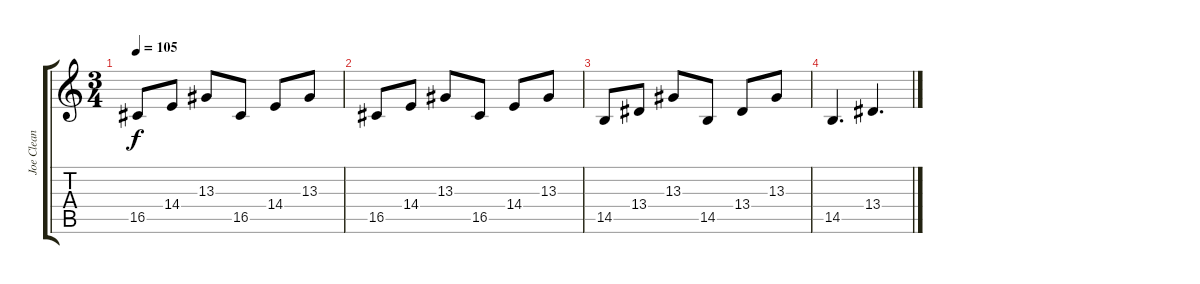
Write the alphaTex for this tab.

\track ("Joe Clean" "Joe Clean") {instrument pad1newage}
\staff {score tabs}
\tuning (E4 B3 G3 D3 A2 E2) {hide}
\ts (3 4)
\tempo 105
\clef g2
\ks c
16.5.8{dy f} 14.4.8 13.3.8 16.5.8 14.4.8 13.3.8 |
16.5.8 14.4.8 13.3.8 16.5.8 14.4.8 13.3.8 |
14.5.8 13.4.8 13.3.8 14.5.8 13.4.8 13.3.8 |
14.5.4{d} 13.4.4{d}
